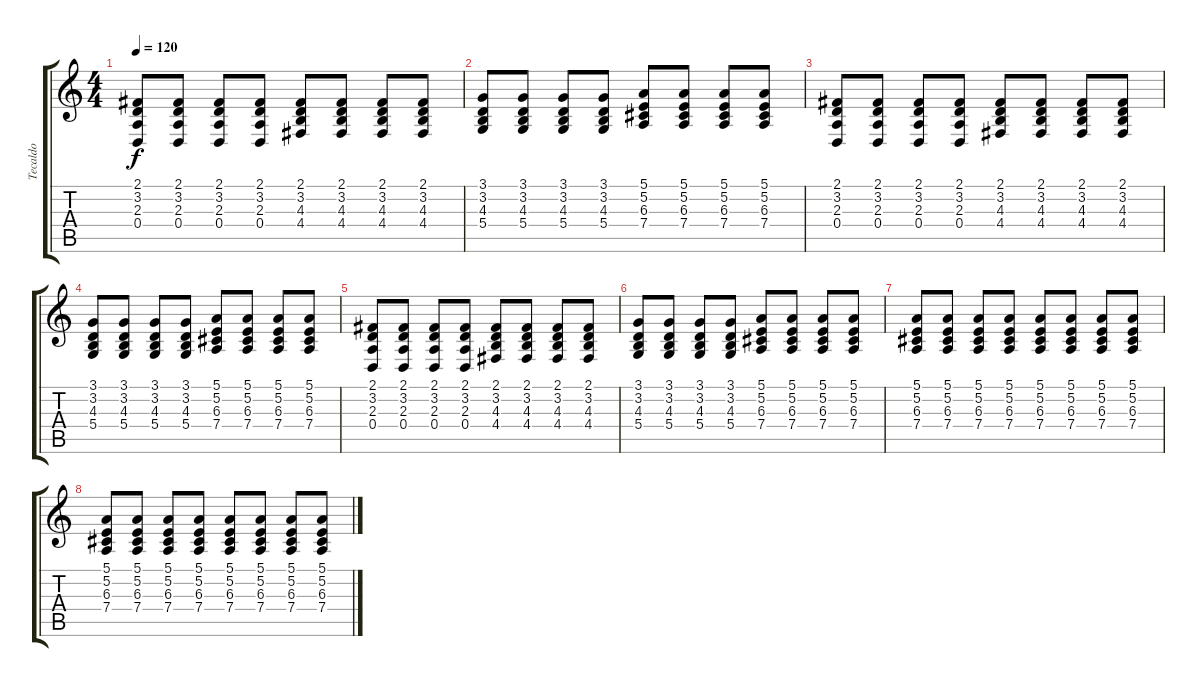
\track ("Tecaldo" "Tecaldo") {instrument electricpiano1}
\staff {score tabs}
\tuning (E4 B3 G3 D3 A2 E2) {hide}
\ts (4 4)
\tempo 120
\clef g2
\ks c
(2.1 3.2 2.3 0.4).8{dy f} (2.1 3.2 2.3 0.4).8 (2.1 3.2 2.3 0.4).8 (2.1 3.2 2.3 0.4).8 (2.1 3.2 4.3 4.4).8 (2.1 3.2 4.3 4.4).8 (2.1 3.2 4.3 4.4).8 (2.1 3.2 4.3 4.4).8 |
(3.1 3.2 4.3 5.4).8 (3.1 3.2 4.3 5.4).8 (3.1 3.2 4.3 5.4).8 (3.1 3.2 4.3 5.4).8 (5.1 5.2 6.3 7.4).8 (5.1 5.2 6.3 7.4).8 (5.1 5.2 6.3 7.4).8 (5.1 5.2 6.3 7.4).8 |
(2.1 3.2 2.3 0.4).8 (2.1 3.2 2.3 0.4).8 (2.1 3.2 2.3 0.4).8 (2.1 3.2 2.3 0.4).8 (2.1 3.2 4.3 4.4).8 (2.1 3.2 4.3 4.4).8 (2.1 3.2 4.3 4.4).8 (2.1 3.2 4.3 4.4).8 |
(3.1 3.2 4.3 5.4).8 (3.1 3.2 4.3 5.4).8 (3.1 3.2 4.3 5.4).8 (3.1 3.2 4.3 5.4).8 (5.1 5.2 6.3 7.4).8 (5.1 5.2 6.3 7.4).8 (5.1 5.2 6.3 7.4).8 (5.1 5.2 6.3 7.4).8 |
(2.1 3.2 2.3 0.4).8 (2.1 3.2 2.3 0.4).8 (2.1 3.2 2.3 0.4).8 (2.1 3.2 2.3 0.4).8 (2.1 3.2 4.3 4.4).8 (2.1 3.2 4.3 4.4).8 (2.1 3.2 4.3 4.4).8 (2.1 3.2 4.3 4.4).8 |
(3.1 3.2 4.3 5.4).8 (3.1 3.2 4.3 5.4).8 (3.1 3.2 4.3 5.4).8 (3.1 3.2 4.3 5.4).8 (5.1 5.2 6.3 7.4).8 (5.1 5.2 6.3 7.4).8 (5.1 5.2 6.3 7.4).8 (5.1 5.2 6.3 7.4).8 |
(5.1 5.2 6.3 7.4).8 (5.1 5.2 6.3 7.4).8 (5.1 5.2 6.3 7.4).8 (5.1 5.2 6.3 7.4).8 (5.1 5.2 6.3 7.4).8 (5.1 5.2 6.3 7.4).8 (5.1 5.2 6.3 7.4).8 (5.1 5.2 6.3 7.4).8 |
(5.1 5.2 6.3 7.4).8 (5.1 5.2 6.3 7.4).8 (5.1 5.2 6.3 7.4).8 (5.1 5.2 6.3 7.4).8 (5.1 5.2 6.3 7.4).8 (5.1 5.2 6.3 7.4).8 (5.1 5.2 6.3 7.4).8 (5.1 5.2 6.3 7.4).8
